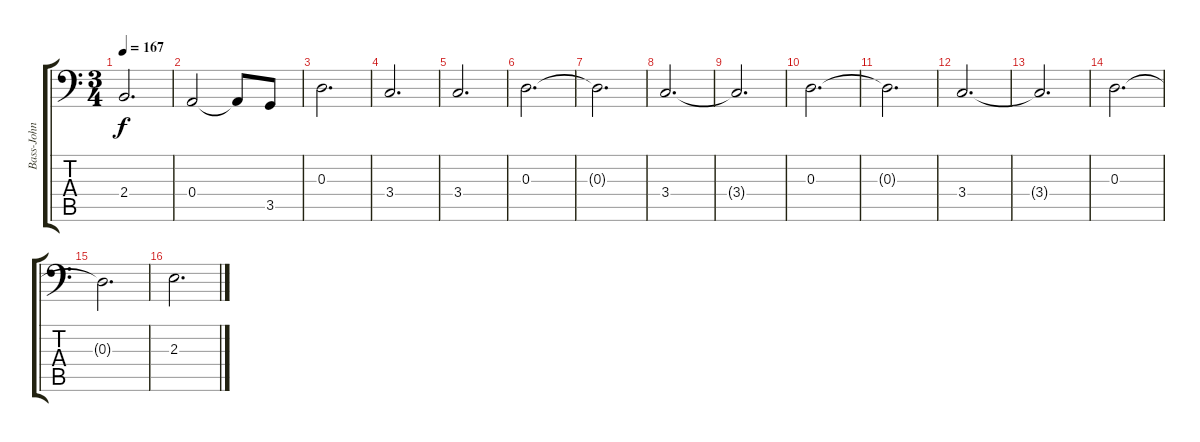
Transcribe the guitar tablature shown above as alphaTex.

\track ("Bass-John Myung" "Bass-John ") {instrument electricbassfinger}
\staff {score tabs}
\tuning (C3 G2 D2 A1 E1 B0) {hide}
\ts (3 4)
\tempo 167
\clef f4
\ks c
2.4{t}.2{d dy f} |
0.4.2 0.4{t}.8 3.5.8 |
0.3.2{d} |
3.4.2{d} |
3.4.2{d} |
0.3.2{d} |
0.3{t}.2{d} |
3.4.2{d} |
3.4{t}.2{d} |
0.3.2{d} |
0.3{t}.2{d} |
3.4.2{d} |
3.4{t}.2{d} |
0.3.2{d} |
0.3{t}.2{d} |
2.3.2{d}
